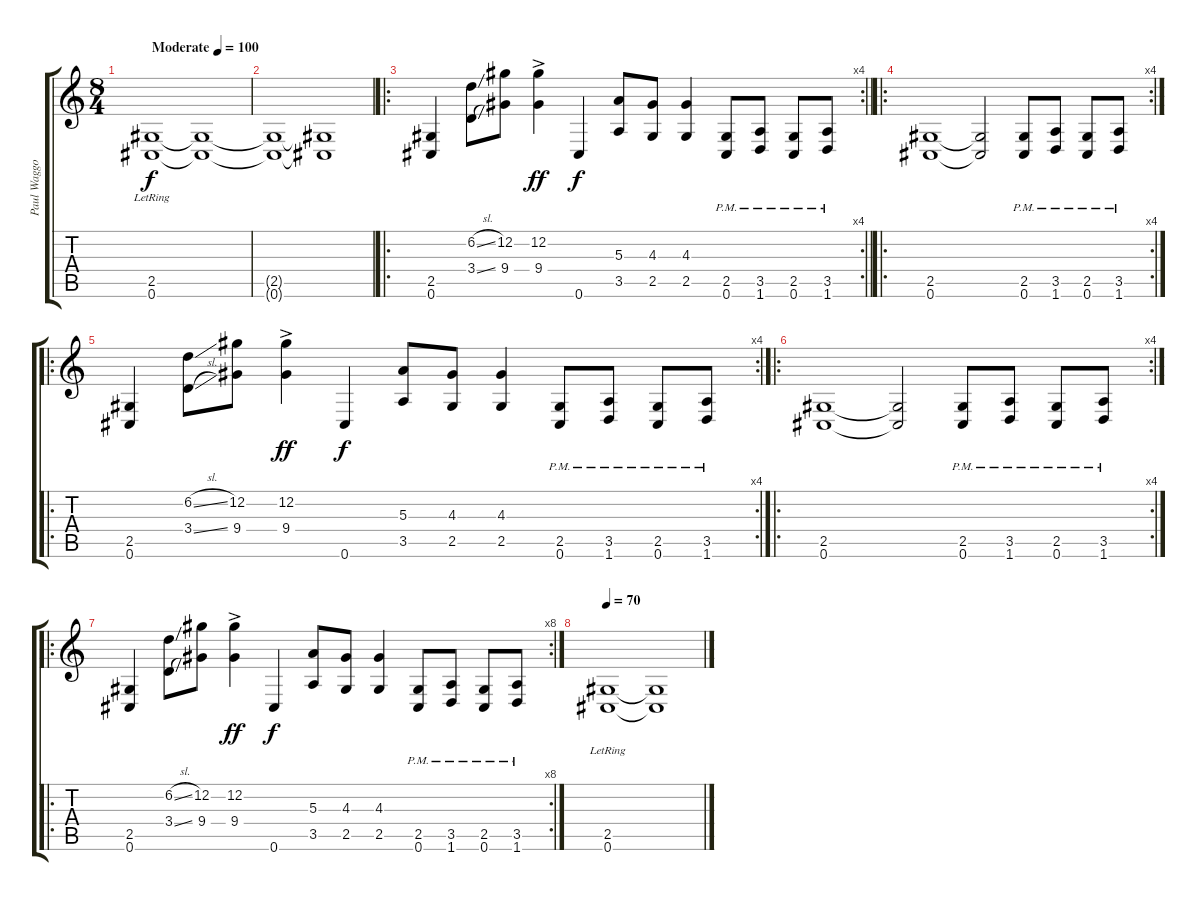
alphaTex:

\track ("Paul Waggoner" "Paul Waggo") {instrument overdrivenguitar}
\staff {score tabs}
\tuning (Db4 Ab3 E3 B2 Gb2 Db2) {hide}
\ts (8 4)
\tempo (100 "Moderate")
\clef g2
\ks c
(2.5{lr} 0.6).1{dy f instrument overdrivenguitar} (2.5{t} 0.6{t}).1 |
(2.5{t} 0.6{t}).1 (2.5{t} 0.6{t}).1 |
\ro
\rc 4
\barLineRight lightlight
(2.5 0.6).4 (6.2{sl} 3.4{sl}).8 (12.2 9.4).8 (12.2 9.4{ac}).4{dy ff} 0.6.4{dy f} (5.3 3.5).8 (4.3 2.5).8 (4.3 2.5).4 (2.5 0.6{pm}).8 (3.5 1.6{pm}).8 (2.5 0.6{pm}).8 (3.5 1.6{pm}).8 |
\ro
\rc 4
(2.5 0.6).1 (2.5{t} 0.6{t}).2 (2.5{pm} 0.6).8 (3.5{pm} 1.6).8 (2.5{pm} 0.6).8 (3.5{pm} 1.6).8 |
\ro
\rc 4
(2.5 0.6).4 (6.2{sl} 3.4{sl}).8 (12.2 9.4).8 (12.2 9.4{ac}).4{dy ff} 0.6.4{dy f} (5.3 3.5).8 (4.3 2.5).8 (4.3 2.5).4 (2.5 0.6{pm}).8 (3.5 1.6{pm}).8 (2.5 0.6{pm}).8 (3.5 1.6{pm}).8 |
\ro
\rc 4
(2.5 0.6).1 (2.5{t} 0.6{t}).2 (2.5{pm} 0.6).8 (3.5{pm} 1.6).8 (2.5{pm} 0.6).8 (3.5{pm} 1.6).8 |
\ro
\rc 8
(2.5 0.6).4 (6.2{sl} 3.4{sl}).8 (12.2 9.4).8 (12.2 9.4{ac}).4{dy ff} 0.6.4{dy f} (5.3 3.5).8 (4.3 2.5).8 (4.3 2.5).4 (2.5 0.6{pm}).8 (3.5 1.6{pm}).8 (2.5 0.6{pm}).8 (3.5 1.6{pm}).8 |
\tempo 70
(2.5{lr} 0.6).1 (2.5{t} 0.6{t}).1
